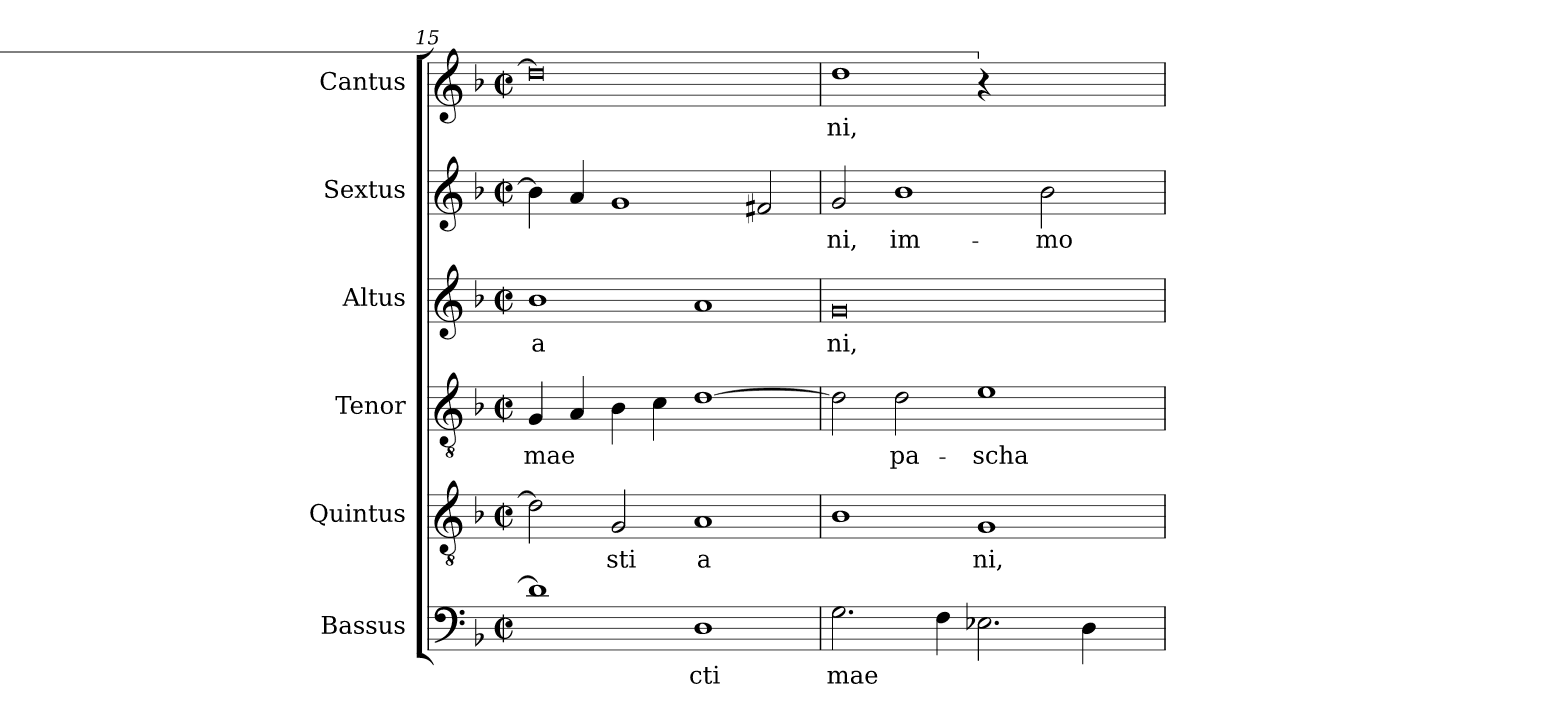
**kern	**text	**kern	**text	**kern	**text	**kern	**text	**kern	**text	**kern	**text
*part6	*part6	*part5	*part5	*part4	*part4	*part3	*part3	*part2	*part2	*part1	*part1
*staff6	*staff6	*staff5	*staff5	*staff4	*staff4	*staff3	*staff3	*staff2	*staff2	*staff1	*staff1
*I"Bassus	*	*I"Quintus	*	*I"Tenor	*	*I"Altus	*	*I"Sextus	*	*I"Cantus	*
*clefF4	*	*clefGv2	*	*clefGv2	*	*clefG2	*	*clefG2	*	*clefG2	*
*k[b-]	*	*k[b-]	*	*k[b-]	*	*k[b-]	*	*k[b-]	*	*k[b-]	*
*F:	*	*F:	*	*F:	*	*F:	*	*F:	*	*F:	*
*M2/2	*	*M2/2	*	*M2/2	*	*M2/2	*	*M2/2	*	*M2/2	*
*met(c|)	*	*met(c|)	*	*met(c|)	*	*met(c|)	*	*met(c|)	*	*met(c|)	*
=15	=15	=15	=15	=15	=15	=15	=15	=15	=15	=15	=15
!	!	!	!	!	!LO:LY:b	!	!LO:LY:b:rj	!	!	!	!
1d]	.	2d\]	.	4G/	-mae	1b-	a	4b-\]	.	0dd]	.
.	.	.	.	4A/	.	.	.	4a/	.	.	.
!	!	!	!LO:LY:b:cj	!	!	!	!	!	!	!	!
.	.	2G/	sti	4B-\	.	.	.	1g	.	.	.
.	.	.	.	4c\	.	.	.	.	.	.	.
!	!LO:LY:b:cj	!	!LO:LY:b:rj	!	!	!	!	!	!	!	!
1D	cti	1A	a	[>1d	.	1a	.	.	.	.	.
.	.	.	.	.	.	.	.	2f#/	.	.	.
=16	=16	=16	=16	=16	=16	=16	=16	=16	=16	=16	=16
!	!LO:LY:b	!	!	!	!	!	!LO:LY:b:cj	!	!LO:LY:b:cj	!	!LO:LY:b:cj
2.G\	mae	1B-	.	2d\]	.	0g	ni,	2g/	-ni,	1dd	-ni,
!	!	!	!	!	!LO:LY:b:cj	!	!	!	!LO:LY:b:cj	!	!
.	.	.	.	2d\	pa-	.	.	1b-	im-	.	.
4F\	.	.	.	.	.	.	.	.	.	.	.
!	!	!	!LO:LY:b:cj	!	!LO:LY:b	!	!	!	!	!LO:N:vis=1	!
2.E-X\	.	1G	ni,	1e	-scha-	.	.	.	.	4%5r	.
!	!	!	!	!	!	!	!	!	!LO:LY:b:cj	!	!
.	.	.	.	.	.	.	.	2b-\	-mo-	.	.
4D\	.	.	.	.	.	.	.	.	.	.	.
4ryy	.	4ryy	.	4ryy	.	4ryy	.	4ryy	.	.	.
=	=	=	=	=	=	=	=	=	=	=	=
*-	*-	*-	*-	*-	*-	*-	*-	*-	*-	*-	*-
